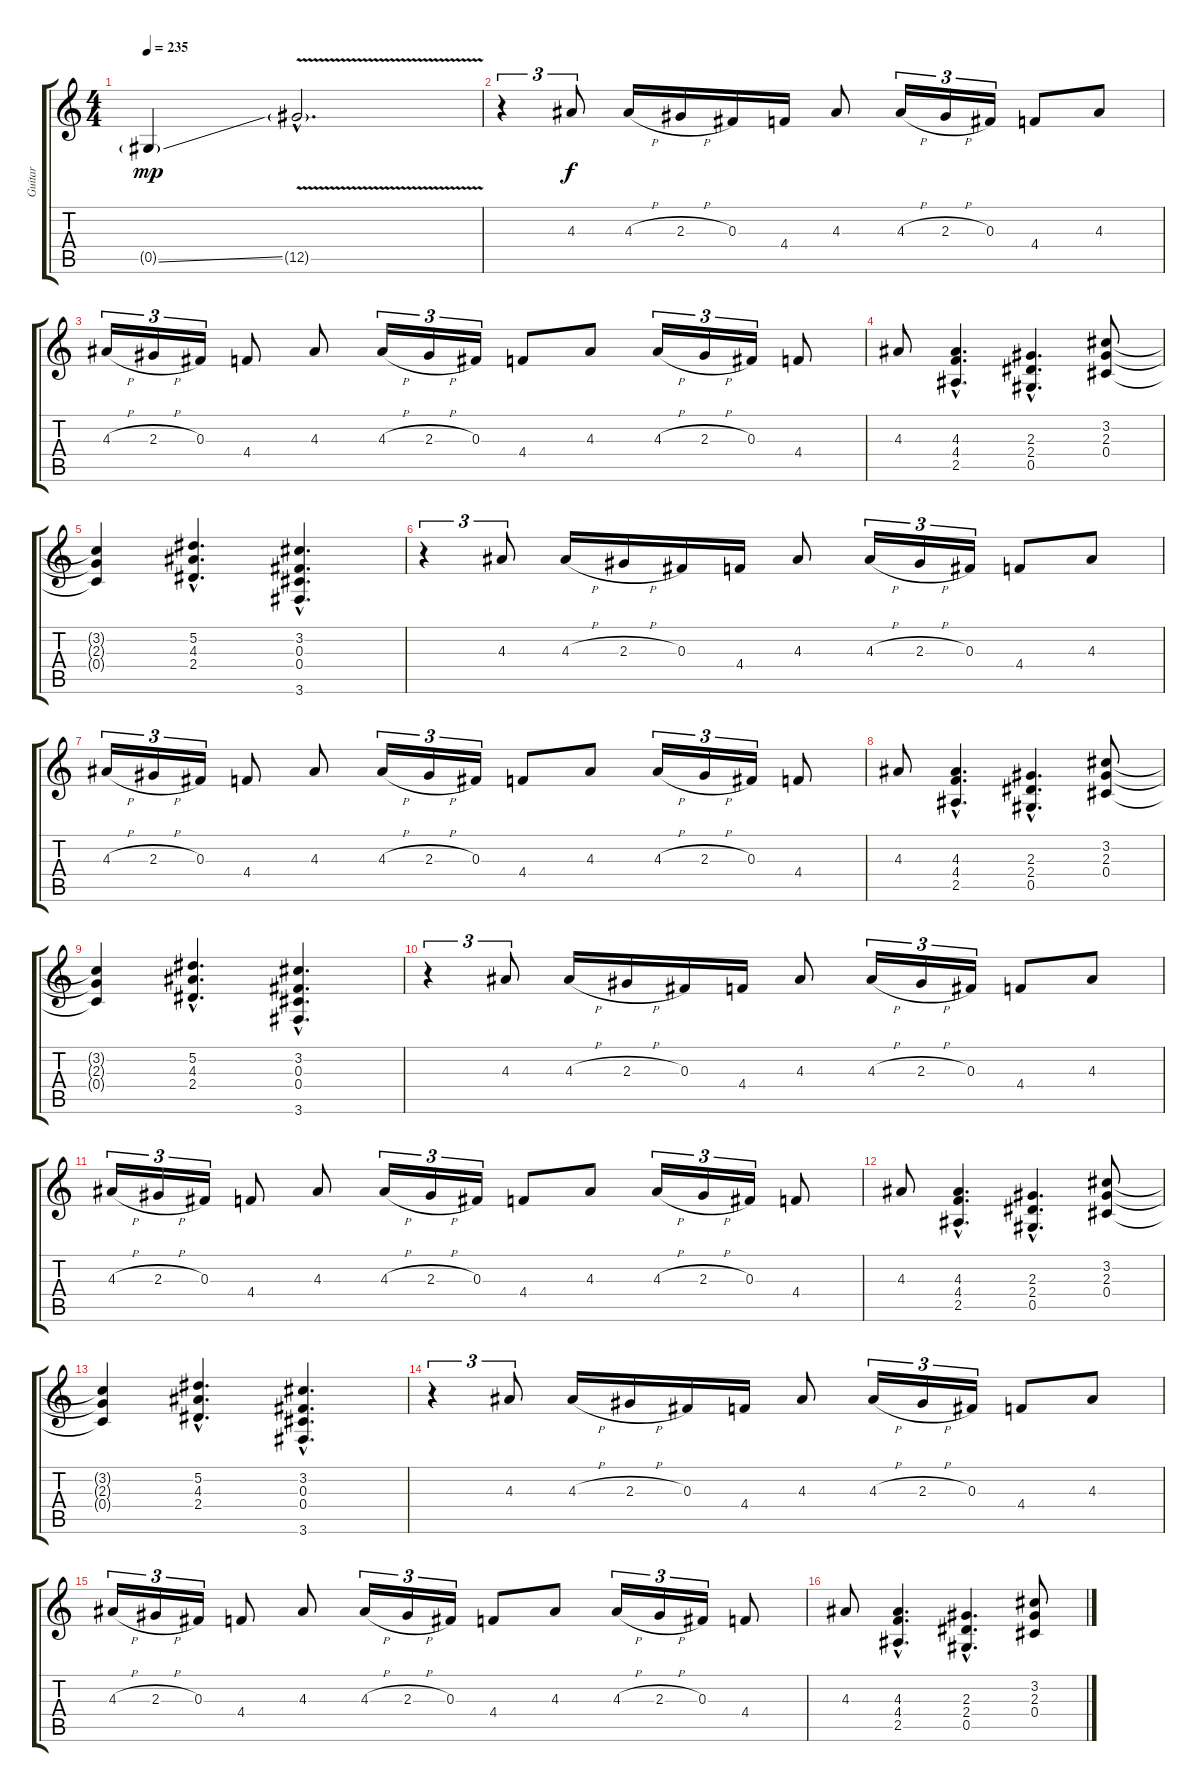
\track ("Guitar" "Guitar") {instrument overdrivenguitar}
\staff {score tabs}
\tuning (Eb4 Bb3 Gb3 Db3 Ab2 Eb2) {hide}
\ts (4 4)
\tempo 235
\clef g2
\ks c
0.5{ss g}.4{dy mp instrument overdrivenguitar} 12.5{v g hac}.2{d} |
r.4{tu (3 2)} 4.3.8{tu (3 2) dy f} 4.3{h}.16 2.3{h}.16 0.3.16 4.4.16 4.3.8 4.3{h}.16{tu (3 2)} 2.3{h}.16{tu (3 2)} 0.3.16{tu (3 2)} 4.4.8 4.3.8 |
4.3{h}.16{tu (3 2)} 2.3{h}.16{tu (3 2)} 0.3.16{tu (3 2)} 4.4.8 4.3.8 4.3{h}.16{tu (3 2)} 2.3{h}.16{tu (3 2)} 0.3.16{tu (3 2)} 4.4.8 4.3.8 4.3{h}.16{tu (3 2)} 2.3{h}.16{tu (3 2)} 0.3.16{tu (3 2)} 4.4.8 |
4.3.8 (4.3{hac} 4.4{hac} 2.5{hac}).4{d volume 14} (2.3{hac} 2.4{hac} 0.5{hac}).4{d volume 14} (3.2 2.3 0.4).8 |
(3.2{t} 2.3{t} 0.4{t}).4 (5.2{hac} 4.3{hac} 2.4{hac}).4{d} (3.2{hac} 0.3{hac} 0.4{hac} 3.6{hac}).4{d} |
r.4{tu (3 2)} 4.3.8{tu (3 2)} 4.3{h}.16 2.3{h}.16 0.3.16 4.4.16 4.3.8 4.3{h}.16{tu (3 2)} 2.3{h}.16{tu (3 2)} 0.3.16{tu (3 2)} 4.4.8 4.3.8 |
4.3{h}.16{tu (3 2)} 2.3{h}.16{tu (3 2)} 0.3.16{tu (3 2)} 4.4.8 4.3.8 4.3{h}.16{tu (3 2)} 2.3{h}.16{tu (3 2)} 0.3.16{tu (3 2)} 4.4.8 4.3.8 4.3{h}.16{tu (3 2)} 2.3{h}.16{tu (3 2)} 0.3.16{tu (3 2)} 4.4.8 |
4.3.8 (4.3{hac} 4.4{hac} 2.5{hac}).4{d volume 14} (2.3{hac} 2.4{hac} 0.5{hac}).4{d volume 14} (3.2 2.3 0.4).8 |
(3.2{t} 2.3{t} 0.4{t}).4 (5.2{hac} 4.3{hac} 2.4{hac}).4{d} (3.2{hac} 0.3{hac} 0.4{hac} 3.6{hac}).4{d} |
r.4{tu (3 2)} 4.3.8{tu (3 2)} 4.3{h}.16 2.3{h}.16 0.3.16 4.4.16 4.3.8 4.3{h}.16{tu (3 2)} 2.3{h}.16{tu (3 2)} 0.3.16{tu (3 2)} 4.4.8 4.3.8 |
4.3{h}.16{tu (3 2)} 2.3{h}.16{tu (3 2)} 0.3.16{tu (3 2)} 4.4.8 4.3.8 4.3{h}.16{tu (3 2)} 2.3{h}.16{tu (3 2)} 0.3.16{tu (3 2)} 4.4.8 4.3.8 4.3{h}.16{tu (3 2)} 2.3{h}.16{tu (3 2)} 0.3.16{tu (3 2)} 4.4.8 |
4.3.8 (4.3{hac} 4.4{hac} 2.5{hac}).4{d volume 14} (2.3{hac} 2.4{hac} 0.5{hac}).4{d volume 14} (3.2 2.3 0.4).8 |
(3.2{t} 2.3{t} 0.4{t}).4 (5.2{hac} 4.3{hac} 2.4{hac}).4{d} (3.2{hac} 0.3{hac} 0.4{hac} 3.6{hac}).4{d} |
r.4{tu (3 2)} 4.3.8{tu (3 2)} 4.3{h}.16 2.3{h}.16 0.3.16 4.4.16 4.3.8 4.3{h}.16{tu (3 2)} 2.3{h}.16{tu (3 2)} 0.3.16{tu (3 2)} 4.4.8 4.3.8 |
4.3{h}.16{tu (3 2)} 2.3{h}.16{tu (3 2)} 0.3.16{tu (3 2)} 4.4.8 4.3.8 4.3{h}.16{tu (3 2)} 2.3{h}.16{tu (3 2)} 0.3.16{tu (3 2)} 4.4.8 4.3.8 4.3{h}.16{tu (3 2)} 2.3{h}.16{tu (3 2)} 0.3.16{tu (3 2)} 4.4.8 |
4.3.8 (4.3{hac} 4.4{hac} 2.5{hac}).4{d volume 14} (2.3{hac} 2.4{hac} 0.5{hac}).4{d volume 14} (3.2 2.3 0.4).8
